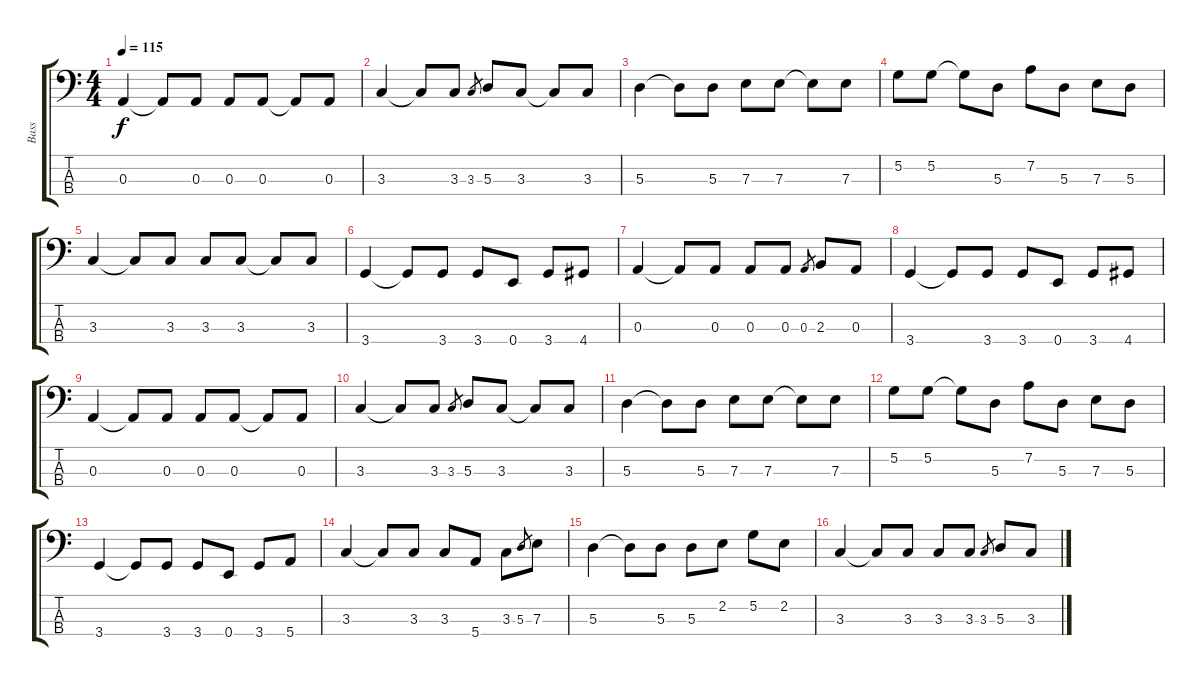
\track ("Bass" "Bass") {instrument electricbassfinger}
\staff {score tabs}
\tuning (G2 D2 A1 E1) {hide}
\ts (4 4)
\tempo 115
\clef f4
\ks c
0.3.4{dy f} 0.3{t}.8 0.3.8 0.3.8 0.3.8 0.3{t}.8 0.3.8 |
3.3.4 3.3{t}.8 3.3.8 3.3.8{gr} 5.3.8 3.3.8 3.3{t}.8 3.3.8 |
5.3.4 5.3{t}.8 5.3.8 7.3.8 7.3.8 7.3{t}.8 7.3.8 |
5.2.8 5.2.8 5.2{t}.8 5.3.8 7.2.8 5.3.8 7.3.8 5.3.8 |
3.3.4 3.3{t}.8 3.3.8 3.3.8 3.3.8 3.3{t}.8 3.3.8 |
3.4.4 3.4{t}.8 3.4.8 3.4.8 0.4.8 3.4.8 4.4.8 |
0.3.4 0.3{t}.8 0.3.8 0.3.8 0.3.8 0.3.8{gr} 2.3.8 0.3.8 |
3.4.4 3.4{t}.8 3.4.8 3.4.8 0.4.8 3.4.8 4.4.8 |
0.3.4 0.3{t}.8 0.3.8 0.3.8 0.3.8 0.3{t}.8 0.3.8 |
3.3.4 3.3{t}.8 3.3.8 3.3.8{gr} 5.3.8 3.3.8 3.3{t}.8 3.3.8 |
5.3.4 5.3{t}.8 5.3.8 7.3.8 7.3.8 7.3{t}.8 7.3.8 |
5.2.8 5.2.8 5.2{t}.8 5.3.8 7.2.8 5.3.8 7.3.8 5.3.8 |
3.4.4 3.4{t}.8 3.4.8 3.4.8 0.4.8 3.4.8 5.4.8 |
3.3.4 3.3{t}.8 3.3.8 3.3.8 5.4.8 3.3.8 5.3.8{gr} 7.3.8 |
5.3.4 5.3{t}.8 5.3.8 5.3.8 2.2.8 5.2.8 2.2.8 |
3.3.4 3.3{t}.8 3.3.8 3.3.8 3.3.8 3.3.8{gr} 5.3.8 3.3.8
